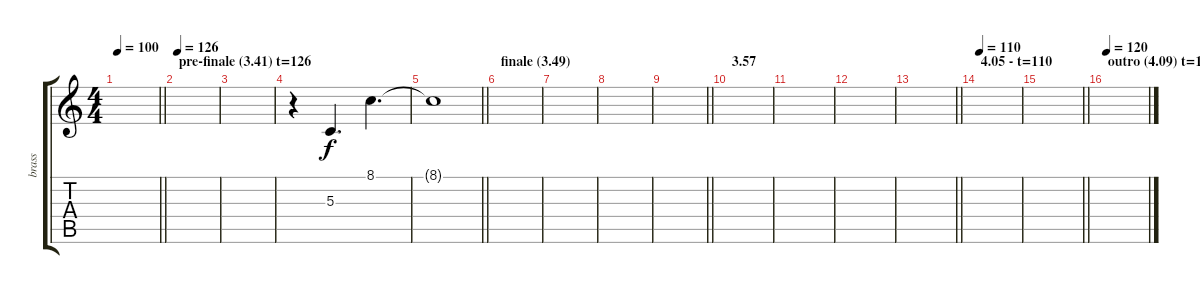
\track ("brass" "brass") {instrument synthbrass1}
\staff {score tabs}
\tuning (E4 B3 G3 D3 A2 E2) {hide}
\ts (4 4)
\tempo 100
\clef g2
\barLineRight lightlight
\ks c
|
\section ("" "pre-finale (3.41) t=126")
\tempo 126
|
|
r.4 5.3.4{d dy f} 8.1.4{d} |
\barLineRight lightlight
8.1{t}.1 |
\section ("" "finale (3.49)")
|
|
|
\barLineRight lightlight
|
\section ("" "3.57")
|
|
|
\barLineRight lightlight
|
\section ("" "4.05 - t=110")
\tempo 110
|
\barLineRight lightlight
|
\section ("" "outro (4.09) t=120")
\tempo 120
